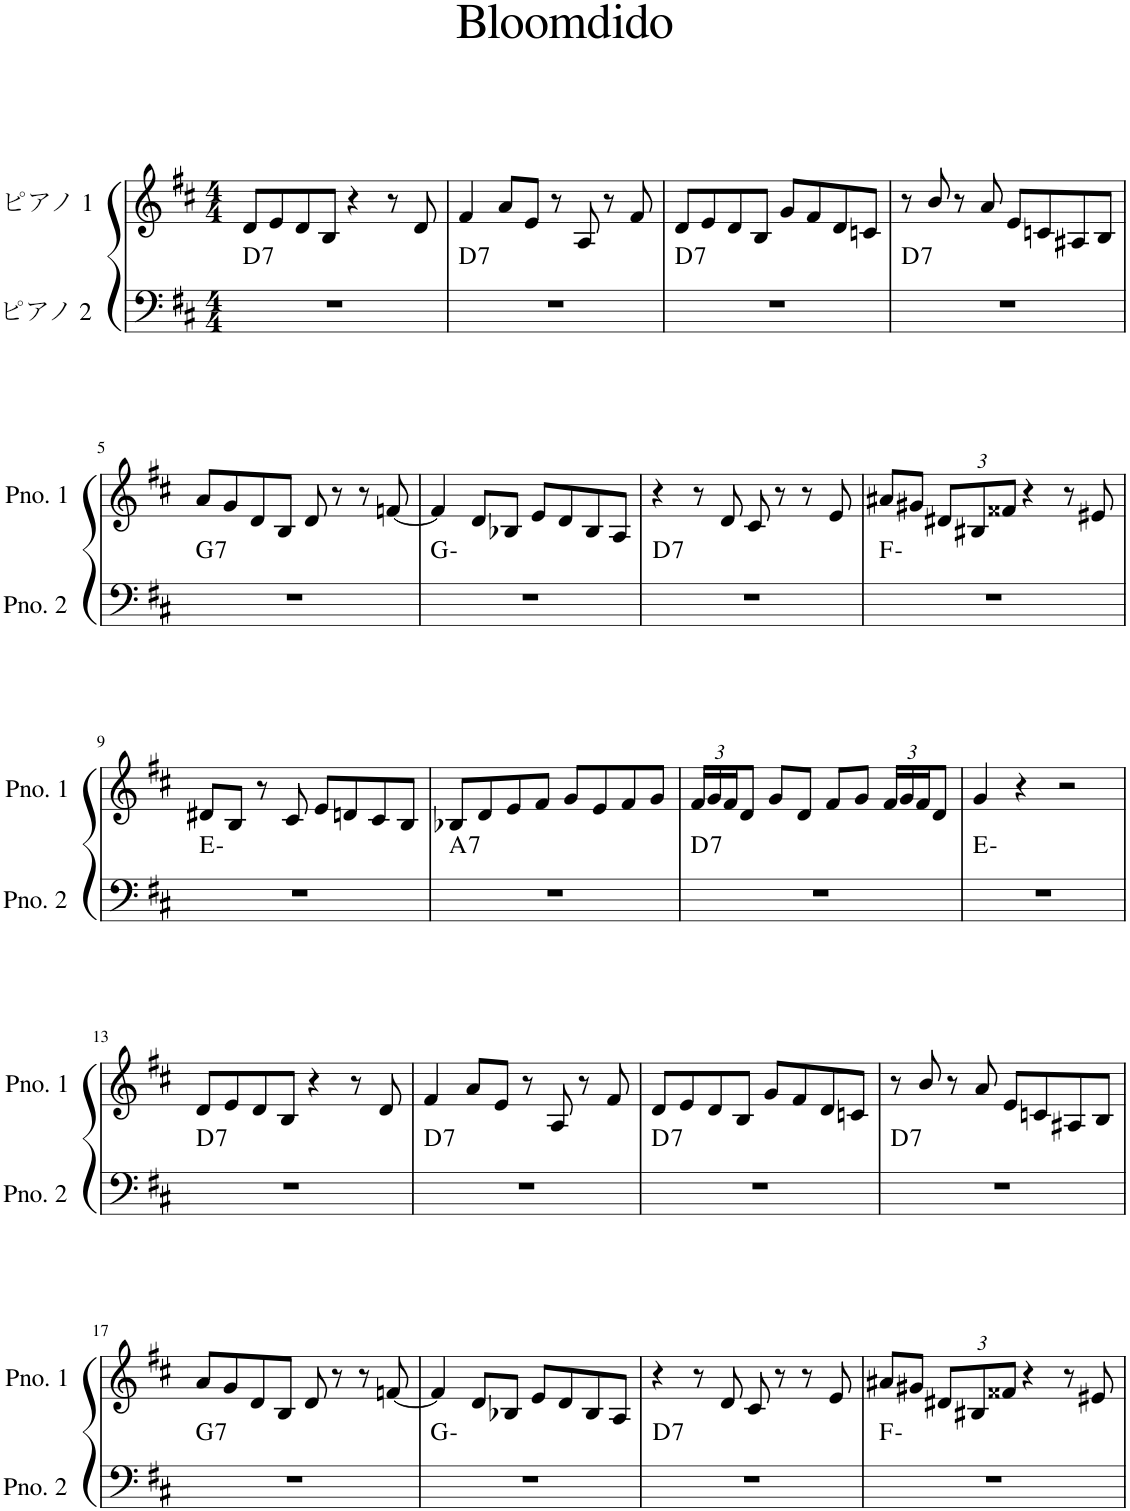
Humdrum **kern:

**kern	**harte	**kern
*part2	*part2	*part1
*staff2	*	*staff1
*I"ピアノ 2	*	*I"ピアノ 1
*clefF4	*	*clefG2
*k[f#c#]	*	*k[f#c#]
*M4/4	*	*M4/4
=1	=1	=1
!	!LO:H:kt=7	!
1r	D:7	8d/L
.	.	8e/
.	.	8d/
.	.	8B/J
.	.	4r
.	.	8r
.	.	8d/
=2	=2	=2
!	!LO:H:kt=7	!
1r	D:7	4f#/
.	.	8a/L
.	.	8e/J
.	.	8r
.	.	8A/
.	.	8r
.	.	8f#/
=3	=3	=3
!	!LO:H:kt=7	!
1r	D:7	8d/L
.	.	8e/
.	.	8d/
.	.	8B/J
.	.	8g/L
.	.	8f#/
.	.	8d/
.	.	8cn/J
=4	=4	=4
!	!LO:H:kt=7	!
1r	D:7	8r
.	.	8b/
.	.	8r
.	.	8a/
.	.	8e/L
.	.	8cn/
.	.	8A#X/
.	.	8B/J
!!LO:LB:g=z
=5	=5	=5
!	!LO:H:kt=7	!
1r	G:7	8a/L
.	.	8g/
.	.	8d/
.	.	8B/J
.	.	8d/
.	.	8r
.	.	8r
.	.	[8fn/
=6	=6	=6
1r	G:min	4f/]
.	.	8d/L
.	.	8B-X/J
.	.	8e/L
.	.	8d/
.	.	8B-/
.	.	8A/J
=7	=7	=7
!	!LO:H:kt=7	!
1r	D:7	4r
.	.	8r
.	.	8d/
.	.	8c#/
.	.	8r
.	.	8r
.	.	8e/
=8	=8	=8
1r	F:min	8a#X/L
.	.	8g#X/J
*	*	*Xbrackettup
.	.	12d#X/L
.	.	12B#X/
.	.	12f##X/J
.	.	4r
.	.	8r
.	.	8e#X/
!!LO:LB:g=z
=9	=9	=9
1r	E:min	8d#X/L
.	.	8B/J
.	.	8r
.	.	8c#/
.	.	8e/L
.	.	8dn/
.	.	8c#/
.	.	8B/J
=10	=10	=10
!	!LO:H:kt=7	!
1r	A:7	8B-X/L
.	.	8d/
.	.	8e/
.	.	8f#/J
.	.	8g/L
.	.	8e/
.	.	8f#/
.	.	8g/J
=11	=11	=11
!	!LO:H:kt=7	!
1r	D:7	24f#/LL
.	.	24g/
.	.	24f#/J
.	.	8d/J
.	.	8g/L
.	.	8d/J
.	.	8f#/L
.	.	8g/J
.	.	24f#/LL
.	.	24g/
.	.	24f#/J
.	.	8d/J
=12	=12	=12
1r	E:min	4g/
.	.	4r
.	.	2r
!!LO:LB:g=z
=13	=13	=13
!	!LO:H:kt=7	!
1r	D:7	8d/L
.	.	8e/
.	.	8d/
.	.	8B/J
.	.	4r
.	.	8r
.	.	8d/
=14	=14	=14
!	!LO:H:kt=7	!
1r	D:7	4f#/
.	.	8a/L
.	.	8e/J
.	.	8r
.	.	8A/
.	.	8r
.	.	8f#/
=15	=15	=15
!	!LO:H:kt=7	!
1r	D:7	8d/L
.	.	8e/
.	.	8d/
.	.	8B/J
.	.	8g/L
.	.	8f#/
.	.	8d/
.	.	8cn/J
=16	=16	=16
!	!LO:H:kt=7	!
1r	D:7	8r
.	.	8b/
.	.	8r
.	.	8a/
.	.	8e/L
.	.	8cn/
.	.	8A#X/
.	.	8B/J
!!LO:LB:g=z
=17	=17	=17
!	!LO:H:kt=7	!
1r	G:7	8a/L
.	.	8g/
.	.	8d/
.	.	8B/J
.	.	8d/
.	.	8r
.	.	8r
.	.	[8fn/
=18	=18	=18
1r	G:min	4f/]
.	.	8d/L
.	.	8B-X/J
.	.	8e/L
.	.	8d/
.	.	8B-/
.	.	8A/J
=19	=19	=19
!	!LO:H:kt=7	!
1r	D:7	4r
.	.	8r
.	.	8d/
.	.	8c#/
.	.	8r
.	.	8r
.	.	8e/
=20	=20	=20
1r	F:min	8a#X/L
.	.	8g#X/J
.	.	12d#X/L
.	.	12B#X/
.	.	12f##X/J
.	.	4r
.	.	8r
.	.	8e#X/
=	=	=
*-	*-	*-
